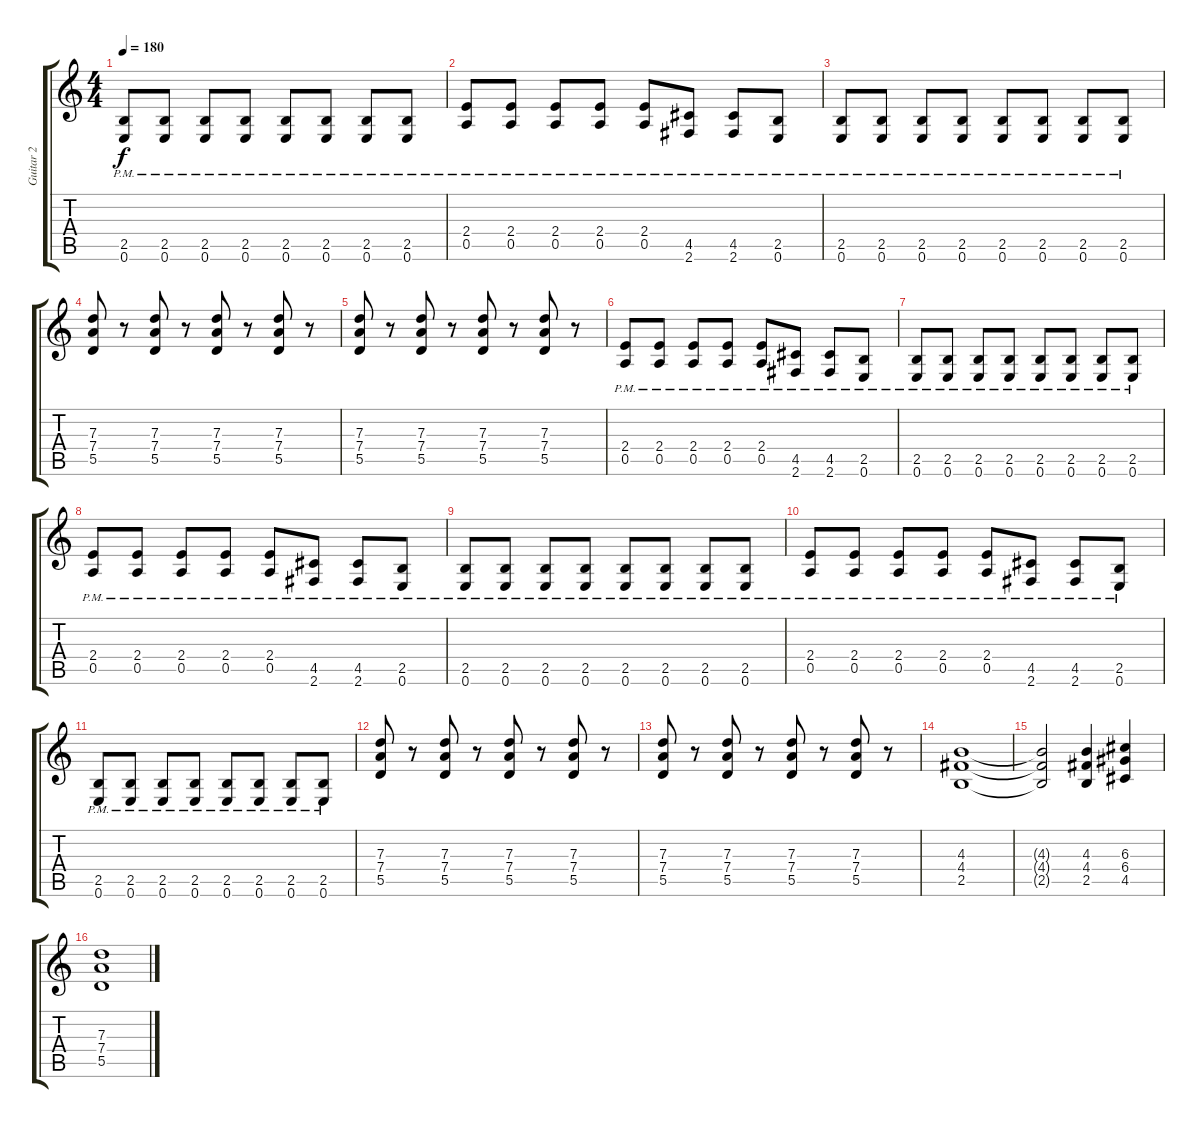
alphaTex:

\track ("Guitar 2" "Guitar 2") {instrument electricguitarmuted}
\staff {score tabs}
\tuning (E4 B3 G3 D3 A2 E2) {hide}
\ts (4 4)
\tempo 180
\clef g2
\ks c
(2.5{pm} 0.6{pm}).8{dy f} (2.5{pm} 0.6{pm}).8 (2.5{pm} 0.6{pm}).8 (2.5{pm} 0.6{pm}).8 (2.5{pm} 0.6{pm}).8 (2.5{pm} 0.6{pm}).8 (2.5{pm} 0.6{pm}).8 (2.5{pm} 0.6{pm}).8 |
(2.4{pm} 0.5{pm}).8 (2.4{pm} 0.5{pm}).8 (2.4{pm} 0.5{pm}).8 (2.4{pm} 0.5{pm}).8 (2.4{pm} 0.5{pm}).8 (4.5{pm} 2.6{pm}).8 (4.5{pm} 2.6{pm}).8 (2.5{pm} 0.6{pm}).8 |
(2.5{pm} 0.6{pm}).8 (2.5{pm} 0.6{pm}).8 (2.5{pm} 0.6{pm}).8 (2.5{pm} 0.6{pm}).8 (2.5{pm} 0.6{pm}).8 (2.5{pm} 0.6{pm}).8 (2.5{pm} 0.6{pm}).8 (2.5{pm} 0.6{pm}).8 |
(7.3 7.4 5.5).8 r.8 (7.3 7.4 5.5).8 r.8 (7.3 7.4 5.5).8 r.8 (7.3 7.4 5.5).8 r.8 |
(7.3 7.4 5.5).8 r.8 (7.3 7.4 5.5).8 r.8 (7.3 7.4 5.5).8 r.8 (7.3 7.4 5.5).8 r.8 |
(2.4{pm} 0.5{pm}).8 (2.4{pm} 0.5{pm}).8 (2.4{pm} 0.5{pm}).8 (2.4{pm} 0.5{pm}).8 (2.4{pm} 0.5{pm}).8 (4.5{pm} 2.6{pm}).8 (4.5{pm} 2.6{pm}).8 (2.5{pm} 0.6{pm}).8 |
(2.5{pm} 0.6{pm}).8 (2.5{pm} 0.6{pm}).8 (2.5{pm} 0.6{pm}).8 (2.5{pm} 0.6{pm}).8 (2.5{pm} 0.6{pm}).8 (2.5{pm} 0.6{pm}).8 (2.5{pm} 0.6{pm}).8 (2.5{pm} 0.6{pm}).8 |
(2.4{pm} 0.5{pm}).8 (2.4{pm} 0.5{pm}).8 (2.4{pm} 0.5{pm}).8 (2.4{pm} 0.5{pm}).8 (2.4{pm} 0.5{pm}).8 (4.5{pm} 2.6{pm}).8 (4.5{pm} 2.6{pm}).8 (2.5{pm} 0.6{pm}).8 |
(2.5{pm} 0.6{pm}).8 (2.5{pm} 0.6{pm}).8 (2.5{pm} 0.6{pm}).8 (2.5{pm} 0.6{pm}).8 (2.5{pm} 0.6{pm}).8 (2.5{pm} 0.6{pm}).8 (2.5{pm} 0.6{pm}).8 (2.5{pm} 0.6{pm}).8 |
(2.4{pm} 0.5{pm}).8 (2.4{pm} 0.5{pm}).8 (2.4{pm} 0.5{pm}).8 (2.4{pm} 0.5{pm}).8 (2.4{pm} 0.5{pm}).8 (4.5{pm} 2.6{pm}).8 (4.5{pm} 2.6{pm}).8 (2.5{pm} 0.6{pm}).8 |
(2.5{pm} 0.6{pm}).8 (2.5{pm} 0.6{pm}).8 (2.5{pm} 0.6{pm}).8 (2.5{pm} 0.6{pm}).8 (2.5{pm} 0.6{pm}).8 (2.5{pm} 0.6{pm}).8 (2.5{pm} 0.6{pm}).8 (2.5{pm} 0.6{pm}).8 |
(7.3 7.4 5.5).8 r.8 (7.3 7.4 5.5).8 r.8 (7.3 7.4 5.5).8 r.8 (7.3 7.4 5.5).8 r.8 |
(7.3 7.4 5.5).8 r.8 (7.3 7.4 5.5).8 r.8 (7.3 7.4 5.5).8 r.8 (7.3 7.4 5.5).8 r.8 |
(4.3 4.4 2.5).1 |
(4.3{t} 4.4{t} 2.5{t}).2 (4.3 4.4 2.5).4 (6.3 6.4 4.5).4 |
(7.3 7.4 5.5).1
